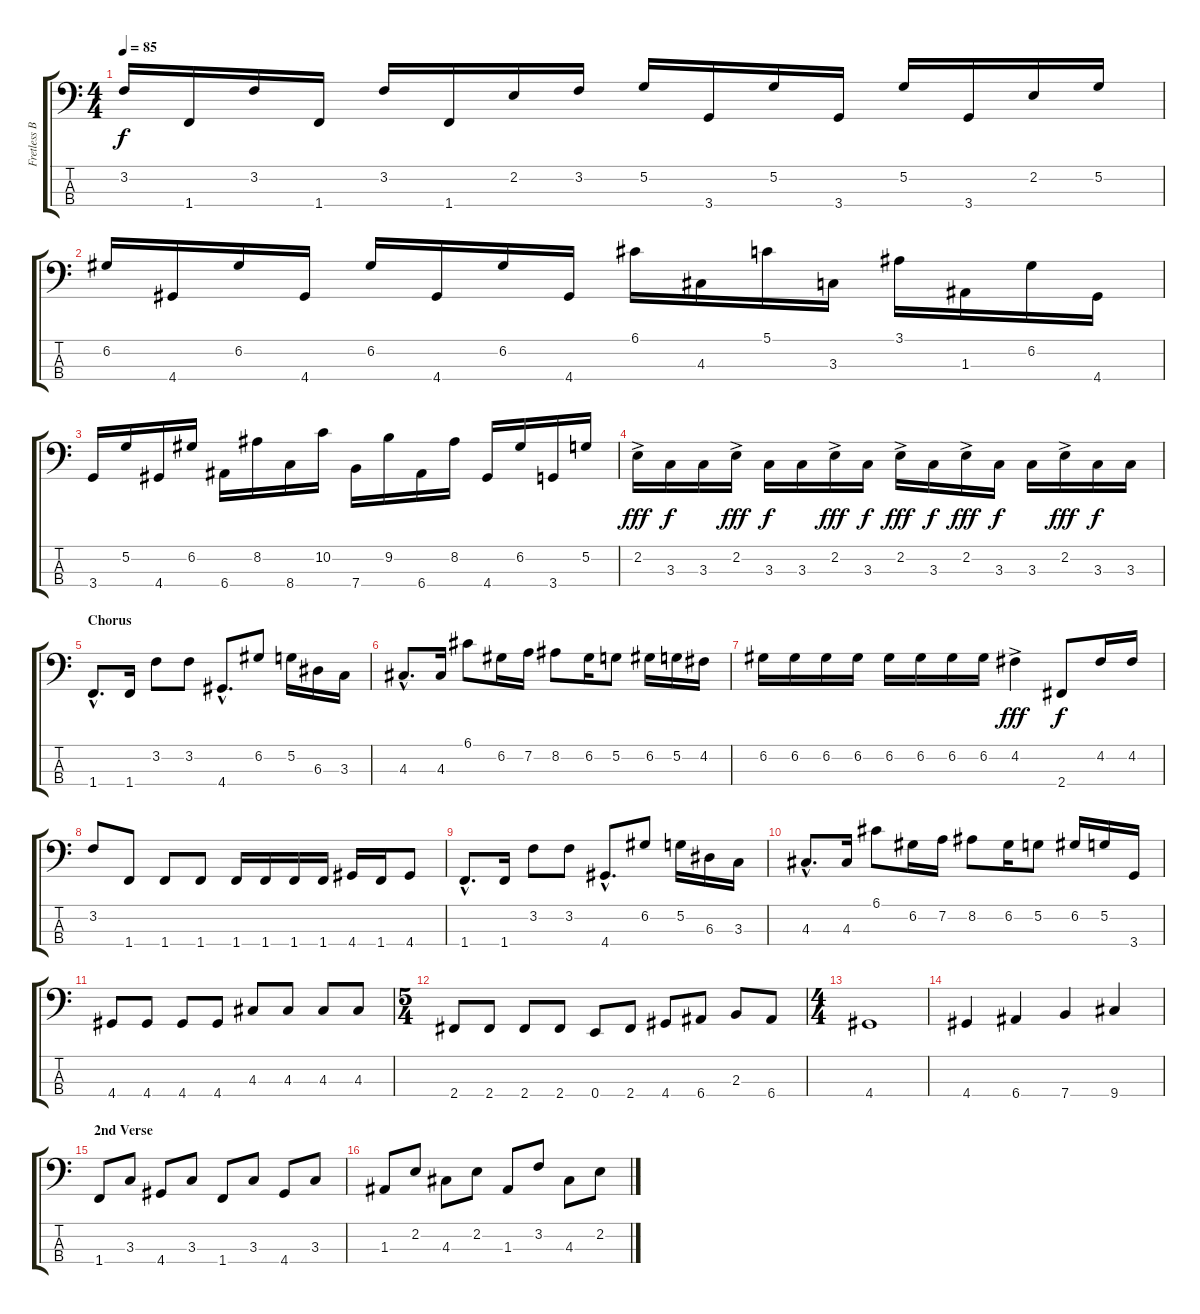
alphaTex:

\track ("Fretless Bass" "Fretless B") {instrument fretlessbass}
\staff {score tabs}
\tuning (G2 D2 A1 E1) {hide}
\ts (4 4)
\tempo 85
\clef f4
\ks c
3.2.16{dy f} 1.4.16 3.2.16 1.4.16 3.2.16 1.4.16 2.2.16 3.2.16 5.2.16 3.4.16 5.2.16 3.4.16 5.2.16 3.4.16 2.2.16 5.2.16 |
6.2.16 4.4.16 6.2.16 4.4.16 6.2.16 4.4.16 6.2.16 4.4.16 6.1.16 4.3.16 5.1.16 3.3.16 3.1.16 1.3.16 6.2.16 4.4.16 |
3.4.16 5.2.16 4.4.16 6.2.16 6.4.16 8.2.16 8.4.16 10.2.16 7.4.16 9.2.16 6.4.16 8.2.16 4.4.16 6.2.16 3.4.16 5.2.16 |
2.2{ac}.16{dy fff} 3.3.16{dy f} 3.3.16 2.2{ac}.16{dy fff} 3.3.16{dy f} 3.3.16 2.2{ac}.16{dy fff} 3.3.16{dy f} 2.2{ac}.16{dy fff} 3.3.16{dy f} 2.2{ac}.16{dy fff} 3.3.16{dy f} 3.3.16 2.2{ac}.16{dy fff} 3.3.16{dy f} 3.3.16 |
\section ("" "Chorus")
1.4{hac}.8{d} 1.4.16 3.2.8 3.2.8 4.4{hac}.8{d} 6.2.8 5.2.16 6.3.16 3.3.16 |
4.3{hac}.8{d} 4.3.16 6.1.8 6.2.16 7.2.16 8.2.8 6.2.16 5.2.8 6.2.16 5.2.16 4.2.16 |
6.2.16 6.2.16 6.2.16 6.2.16 6.2.16 6.2.16 6.2.16 6.2.16 4.2{ac}.4{dy fff} 2.4.8{dy f} 4.2.16 4.2.16 |
3.2.8 1.4.8 1.4.8 1.4.8 1.4.16 1.4.16 1.4.16 1.4.16 4.4.16 1.4.16 4.4.8 |
1.4{hac}.8{d} 1.4.16 3.2.8 3.2.8 4.4{hac}.8{d} 6.2.8 5.2.16 6.3.16 3.3.16 |
4.3{hac}.8{d} 4.3.16 6.1.8 6.2.16 7.2.16 8.2.8 6.2.16 5.2.8 6.2.16 5.2.16 3.4.16 |
4.4.8 4.4.8 4.4.8 4.4.8 4.3.8 4.3.8 4.3.8 4.3.8 |
\ts (5 4)
2.4.8 2.4.8 2.4.8 2.4.8 0.4.8 2.4.8 4.4.8 6.4.8 2.3.8 6.4.8 |
\ts (4 4)
4.4.1 |
4.4.4 6.4.4 7.4.4 9.4.4 |
\section ("" "2nd Verse")
1.4.8 3.3.8 4.4.8 3.3.8 1.4.8 3.3.8 4.4.8 3.3.8 |
1.3.8 2.2.8 4.3.8 2.2.8 1.3.8 3.2.8 4.3.8 2.2.8
